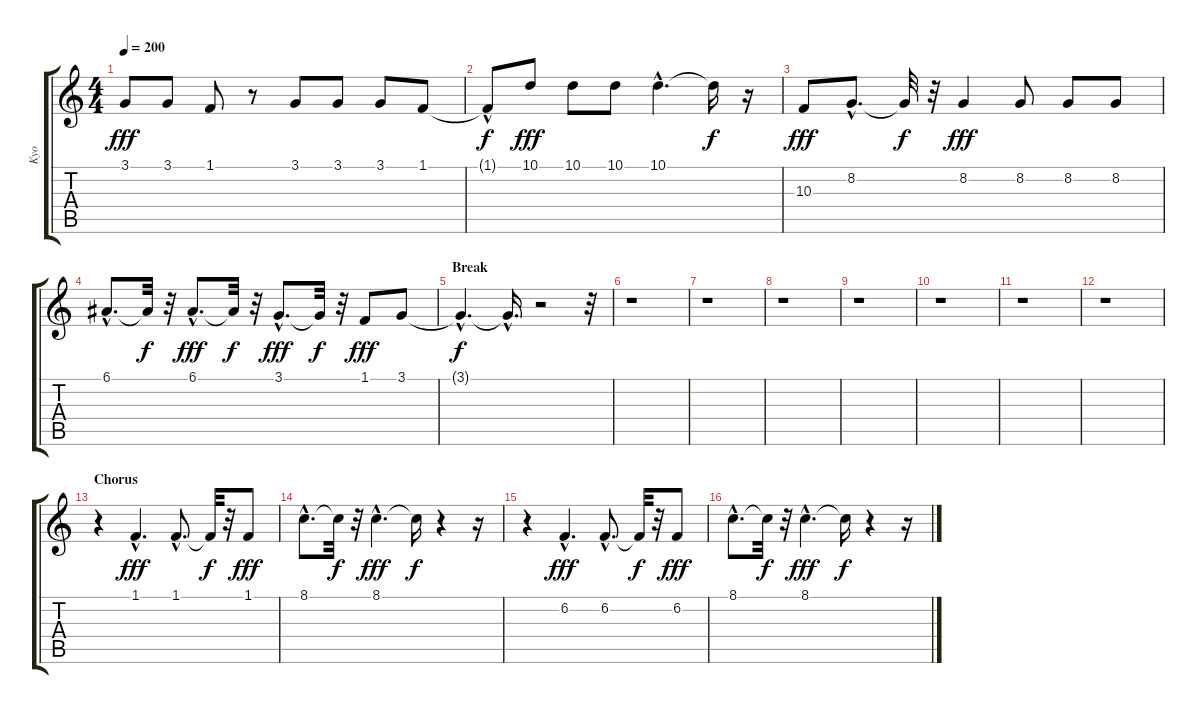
\track ("Kyo" "Kyo") {instrument altosax}
\staff {score tabs}
\tuning (E4 B3 G3 D3 A2 E2) {hide}
\ts (4 4)
\tempo 200
\clef g2
\ks c
3.1.8{dy fff} 3.1.8 1.1.8 r.8 3.1.8 3.1.8 3.1.8 1.1.8 |
1.1{hac t}.8{dy f} 10.1.8{dy fff} 10.1.8 10.1.8 10.1{hac}.4{d} 10.1{t}.16{dy f} r.16 |
10.3.8{dy fff} 8.2{hac}.8{d} 8.2{t}.32{dy f} r.32 8.2.4{dy fff} 8.2.8 8.2.8 8.2.8 |
6.1{hac}.8{d} 6.1{t}.32{dy f} r.32 6.1{hac}.8{d dy fff} 6.1{t}.32{dy f} r.32 3.1{hac}.8{d dy fff} 3.1{t}.32{dy f} r.32 1.1.8{dy fff} 3.1.8 |
\section ("" "Break")
3.1{hac t}.4{d dy f} 3.1{hac t}.16{d} r.2 r.32 |
r.1 |
r.1 |
r.1 |
r.1 |
r.1 |
r.1 |
r.1 |
\section ("" "Chorus")
r.4 1.1{hac}.4{d dy fff} 1.1{hac}.8{d} 1.1{t}.32{dy f} r.32 1.1.8{dy fff} |
8.1{hac}.8{d} 8.1{t}.32{dy f} r.32 8.1{hac}.4{d dy fff} 8.1{t}.16{dy f} r.4 r.16 |
r.4 6.2{hac}.4{d dy fff} 6.2{hac}.8{d} 6.2{t}.32{dy f} r.32 6.2.8{dy fff} |
8.1{hac}.8{d} 8.1{t}.32{dy f} r.32 8.1{hac}.4{d dy fff} 8.1{t}.16{dy f} r.4 r.16
